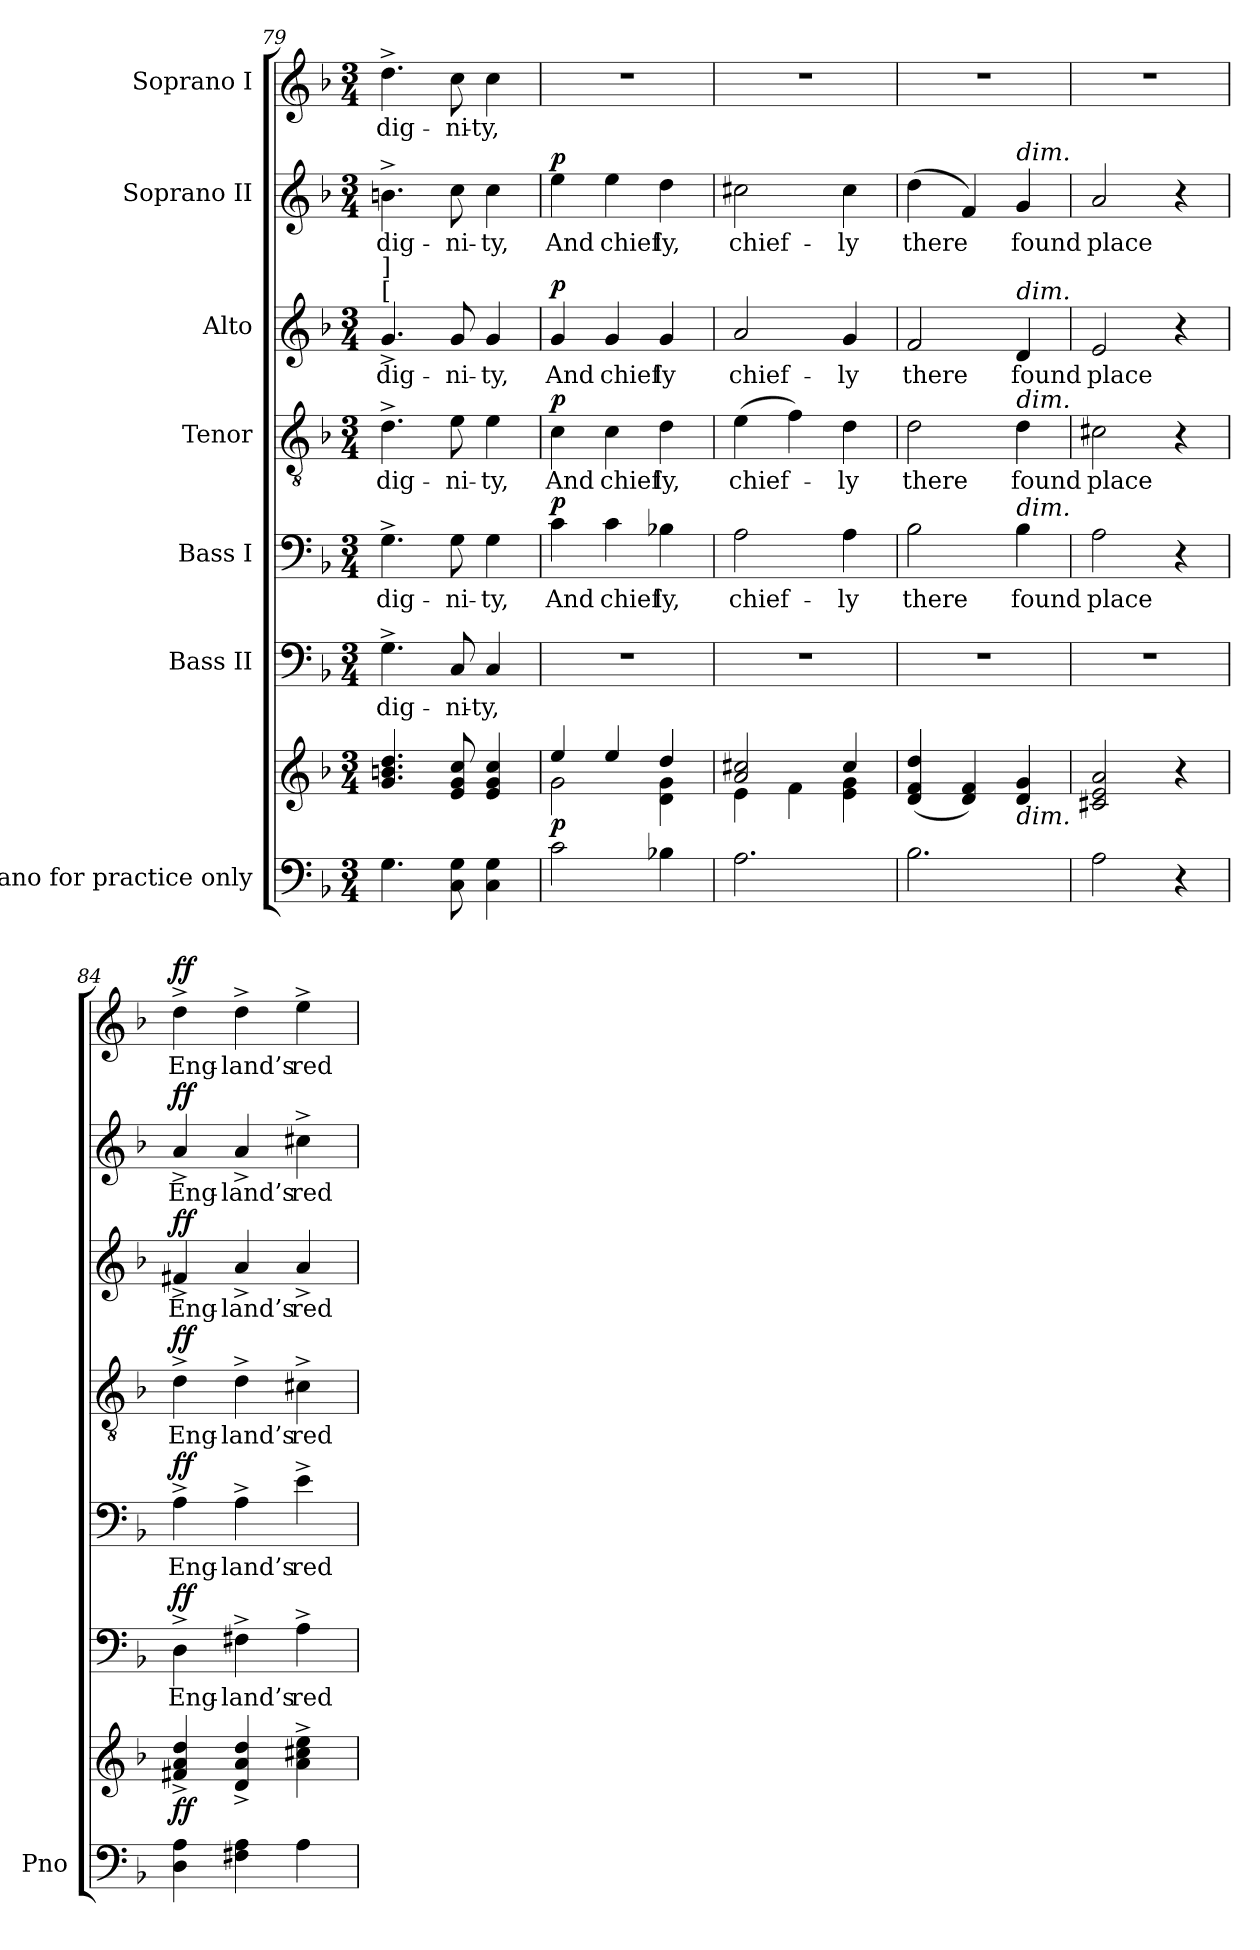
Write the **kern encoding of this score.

**kern	**kern	**dynam	**kern	**text	**dynam	**kern	**text	**dynam	**kern	**text	**dynam	**kern	**text	**dynam	**kern	**text	**dynam	**kern	**text	**dynam
*part7	*part7	*part7	*part6	*part6	*part6	*part5	*part5	*part5	*part4	*part4	*part4	*part3	*part3	*part3	*part2	*part2	*part2	*part1	*part1	*part1
*staff8	*staff7	*staff7/8	*staff6	*staff6	*staff6	*staff5	*staff5	*staff5	*staff4	*staff4	*staff4	*staff3	*staff3	*staff3	*staff2	*staff2	*staff2	*staff1	*staff1	*staff1
*I"Piano for practice only	*	*	*I"Bass II	*	*	*I"Bass I	*	*	*I"Tenor	*	*	*I"Alto	*	*	*I"Soprano II	*	*	*I"Soprano I	*	*
*I'Pno	*	*	*	*	*	*	*	*	*	*	*	*	*	*	*	*	*	*	*	*
*clefF4	*clefG2	*	*clefF4	*	*	*clefF4	*	*	*clefGv2	*	*	*clefG2	*	*	*clefG2	*	*	*clefG2	*	*
*k[b-]	*k[b-]	*	*k[b-]	*	*	*k[b-]	*	*	*k[b-]	*	*	*k[b-]	*	*	*k[b-]	*	*	*k[b-]	*	*
*M3/4	*M3/4	*	*M3/4	*	*	*M3/4	*	*	*M3/4	*	*	*M3/4	*	*	*M3/4	*	*	*M3/4	*	*
=79	=79	=79	=79	=79	=79	=79	=79	=79	=79	=79	=79	=79	=79	=79	=79	=79	=79	=79	=79	=79
!	!	!	!	!	!	!	!	!	!	!	!	!LO:TX:a:t=[	!	!	!	!	!	!	!	!
!	!	!	!	!	!	!	!	!	!	!	!	!LO:TX:a:t=]	!	!	!	!	!	!	!	!
4.G\	4.g/ 4.bn/ 4.dd/	.	4.G^\	dig-	.	4.G^\	dig-	.	4.d^\	dig-	.	4.g^>/	dig-	.	4.bn^\	dig-	.	4.dd^\	dig-	.
8C\ 8G\	8e/ 8g/ 8cc/	.	8C/	-ni-	.	8G\	-ni-	.	8e\	-ni-	.	8g/	-ni-	.	8cc\	-ni-	.	8cc\	-ni-	.
4C\ 4G\	4e/ 4g/ 4cc/	.	4C/	-ty,	.	4G\	-ty,	.	4e\	-ty,	.	4g/	-ty,	.	4cc\	-ty,	.	4cc\	-ty,	.
=80	=80	=80	=80	=80	=80	=80	=80	=80	=80	=80	=80	=80	=80	=80	=80	=80	=80	=80	=80	=80
*	*^	*	*	*	*	*	*	*	*	*	*	*	*	*	*	*	*	*	*	*
!	!	!	!LO:DY:b	!	!	!	!	!	!LO:DY:a	!	!	!LO:DY:a	!	!	!LO:DY:a	!	!	!LO:DY:a	!	!	!
2c\	4ee/	2g\	p	2.r	.	.	4c\	And	p	4c\	And	p	4g/	And	p	4ee\	And	p	2.r	.	.
.	4ee/	.	.	.	.	.	4c\	chief-	.	4c\	chief-	.	4g/	chief-	.	4ee\	chief-	.	.	.	.
4B-X\	4dd/	4d\ 4g\	.	.	.	.	4B-X\	-ly,	.	4d\	-ly,	.	4g/	-ly	.	4dd\	-ly,	.	.	.	.
=81	=81	=81	=81	=81	=81	=81	=81	=81	=81	=81	=81	=81	=81	=81	=81	=81	=81	=81	=81	=81	=81
2.A\	2a/ 2cc#X/	4e\	.	2.r	.	.	2A\	chief-	.	(4e\	chief-	.	2a/	chief-	.	2cc#X\	chief-	.	2.r	.	.
.	.	4f\	.	.	.	.	.	.	.	4f\)	.	.	.	.	.	.	.	.	.	.	.
.	4cc#/	4e\ 4g\	.	.	.	.	4A\	-ly	.	4d\	-ly	.	4g/	-ly	.	4cc#\	-ly	.	.	.	.
*	*v	*v	*	*	*	*	*	*	*	*	*	*	*	*	*	*	*	*	*	*	*
=82	=82	=82	=82	=82	=82	=82	=82	=82	=82	=82	=82	=82	=82	=82	=82	=82	=82	=82	=82	=82
2.B-\	(4d/ 4f/ 4dd/	.	2.r	.	.	2B-\	there	.	2d\	there	.	2f/	there	.	(4dd\	there	.	2.r	.	.
.	4d/ 4f/)	.	.	.	.	.	.	.	.	.	.	.	.	.	4f/)	.	.	.	.	.
!	!	!	!	!	!	!	!	!	!	!	!	!	!	!	!LO:TX:a:i:t=dim.	!	!	!	!	!
!	!	!	!	!	!	!	!	!	!	!	!	!LO:TX:a:i:t=dim.	!	!	!	!	!	!	!	!
!	!	!	!	!	!	!	!	!	!LO:TX:a:i:t=dim.	!	!	!	!	!	!	!	!	!	!	!
!	!	!	!	!	!	!LO:TX:a:i:t=dim.	!	!	!	!	!	!	!	!	!	!	!	!	!	!
!	!LO:TX:b:i:t=dim.	!	!	!	!	!	!	!	!	!	!	!	!	!	!	!	!	!	!	!
.	4d/ 4g/	.	.	.	.	4B-\	found	.	4d\	found	.	4d/	found	.	4g/	found	.	.	.	.
=83	=83	=83	=83	=83	=83	=83	=83	=83	=83	=83	=83	=83	=83	=83	=83	=83	=83	=83	=83	=83
2A\	2c#X/ 2e/ 2a/	.	2.r	.	.	2A\	place	.	2c#X\	place	.	2e/	place	.	2a/	place	.	2.r	.	.
4r	4r	.	.	.	.	4r	.	.	4r	.	.	4r	.	.	4r	.	.	.	.	.
=84	=84	=84	=84	=84	=84	=84	=84	=84	=84	=84	=84	=84	=84	=84	=84	=84	=84	=84	=84	=84
!	!	!LO:DY:b	!	!	!LO:DY:a	!	!	!LO:DY:a	!	!	!LO:DY:a	!	!	!LO:DY:a	!	!	!LO:DY:a	!	!	!LO:DY:a
4D\ 4A\	4f#X/^> 4a/^> 4dd/^>	ff	4D^>\	Eng-	ff	4A^>\	Eng-	ff	4d^>\	Eng-	ff	4f#X^>/	Eng-	ff	4a^>/	Eng-	ff	4dd^\	Eng-	ff
4F#X\ 4A\	4d/^> 4a/^> 4dd/^>	.	4F#X^>\	-land’s	.	4A^>\	-land’s	.	4d^>\	-land’s	.	4a^>/	-land’s	.	4a^>/	-land’s	.	4dd^\	-land’s	.
4A\	4a\^ 4cc#X\^ 4ee\^	.	4A^\	red	.	4e^\	red	.	4c#X^\	red	.	4a^>/	red	.	4cc#X^\	red	.	4ee^\	red	.
=	=	=	=	=	=	=	=	=	=	=	=	=	=	=	=	=	=	=	=	=
*-	*-	*-	*-	*-	*-	*-	*-	*-	*-	*-	*-	*-	*-	*-	*-	*-	*-	*-	*-	*-
